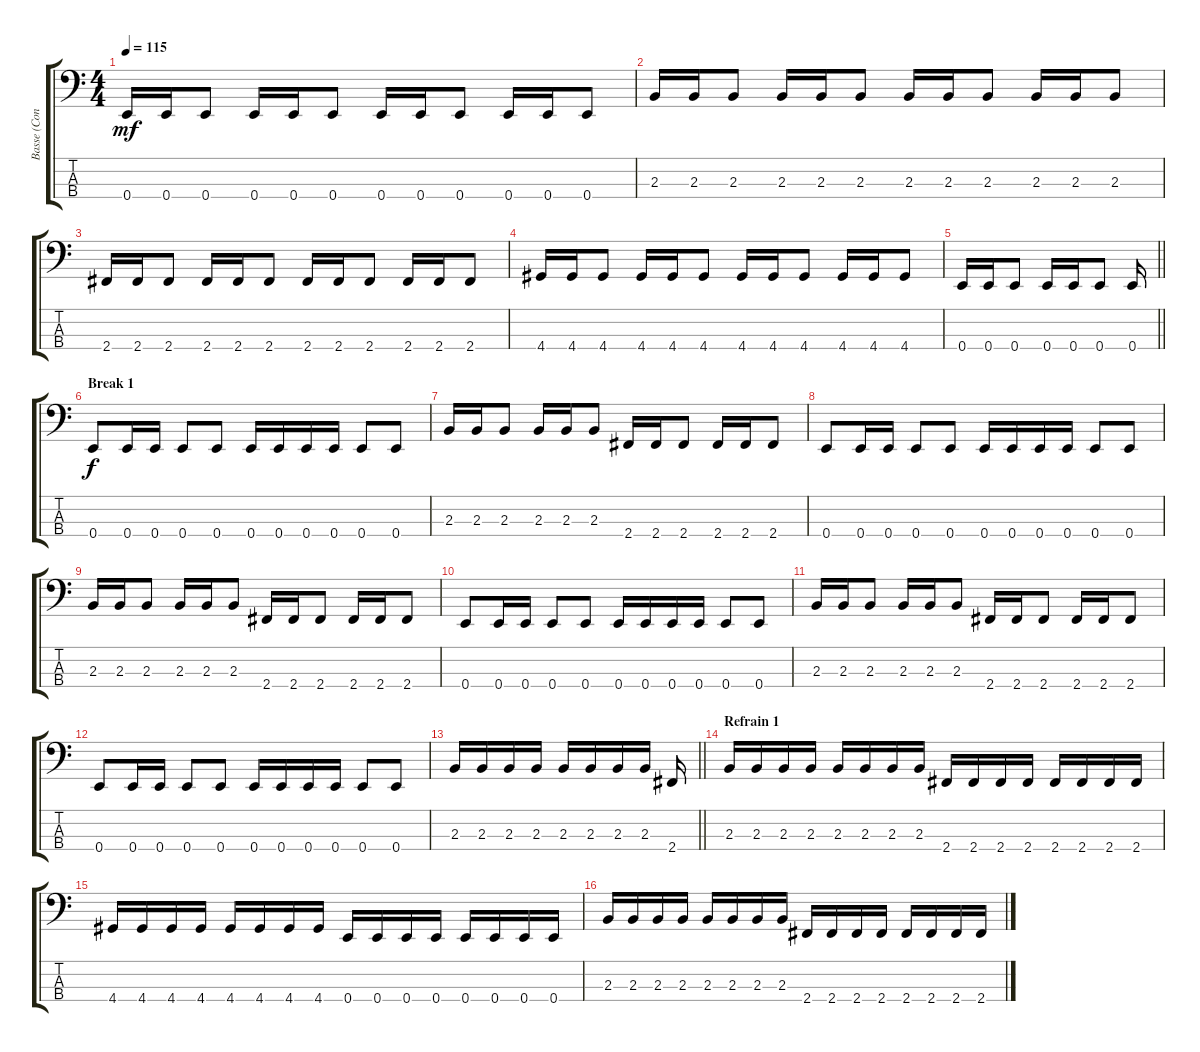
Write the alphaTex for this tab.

\track ("Basse (Cone)" "Basse (Con") {instrument electricbassfinger}
\staff {score tabs}
\tuning (G2 D2 A1 E1) {hide}
\ts (4 4)
\tempo 115
\clef f4
\ks c
0.4.16{dy mf} 0.4.16 0.4.8 0.4.16 0.4.16 0.4.8 0.4.16 0.4.16 0.4.8 0.4.16 0.4.16 0.4.8 |
2.3.16 2.3.16 2.3.8 2.3.16 2.3.16 2.3.8 2.3.16 2.3.16 2.3.8 2.3.16 2.3.16 2.3.8 |
2.4.16 2.4.16 2.4.8 2.4.16 2.4.16 2.4.8 2.4.16 2.4.16 2.4.8 2.4.16 2.4.16 2.4.8 |
4.4.16 4.4.16 4.4.8 4.4.16 4.4.16 4.4.8 4.4.16 4.4.16 4.4.8 4.4.16 4.4.16 4.4.8 |
\barLineRight lightlight
0.4.16 0.4.16 0.4.8 0.4.16 0.4.16 0.4.8 0.4.16 |
\section ("" "Break 1")
0.4.8{dy f} 0.4.16 0.4.16 0.4.8 0.4.8 0.4.16 0.4.16 0.4.16 0.4.16 0.4.8 0.4.8 |
2.3.16 2.3.16 2.3.8 2.3.16 2.3.16 2.3.8 2.4.16 2.4.16 2.4.8 2.4.16 2.4.16 2.4.8 |
0.4.8 0.4.16 0.4.16 0.4.8 0.4.8 0.4.16 0.4.16 0.4.16 0.4.16 0.4.8 0.4.8 |
2.3.16 2.3.16 2.3.8 2.3.16 2.3.16 2.3.8 2.4.16 2.4.16 2.4.8 2.4.16 2.4.16 2.4.8 |
0.4.8 0.4.16 0.4.16 0.4.8 0.4.8 0.4.16 0.4.16 0.4.16 0.4.16 0.4.8 0.4.8 |
2.3.16 2.3.16 2.3.8 2.3.16 2.3.16 2.3.8 2.4.16 2.4.16 2.4.8 2.4.16 2.4.16 2.4.8 |
0.4.8 0.4.16 0.4.16 0.4.8 0.4.8 0.4.16 0.4.16 0.4.16 0.4.16 0.4.8 0.4.8 |
\barLineRight lightlight
2.3.16 2.3.16 2.3.16 2.3.16 2.3.16 2.3.16 2.3.16 2.3.16 2.4.16 |
\section ("" "Refrain 1")
2.3.16 2.3.16 2.3.16 2.3.16 2.3.16 2.3.16 2.3.16 2.3.16 2.4.16 2.4.16 2.4.16 2.4.16 2.4.16 2.4.16 2.4.16 2.4.16 |
4.4.16 4.4.16 4.4.16 4.4.16 4.4.16 4.4.16 4.4.16 4.4.16 0.4.16 0.4.16 0.4.16 0.4.16 0.4.16 0.4.16 0.4.16 0.4.16 |
2.3.16 2.3.16 2.3.16 2.3.16 2.3.16 2.3.16 2.3.16 2.3.16 2.4.16 2.4.16 2.4.16 2.4.16 2.4.16 2.4.16 2.4.16 2.4.16
